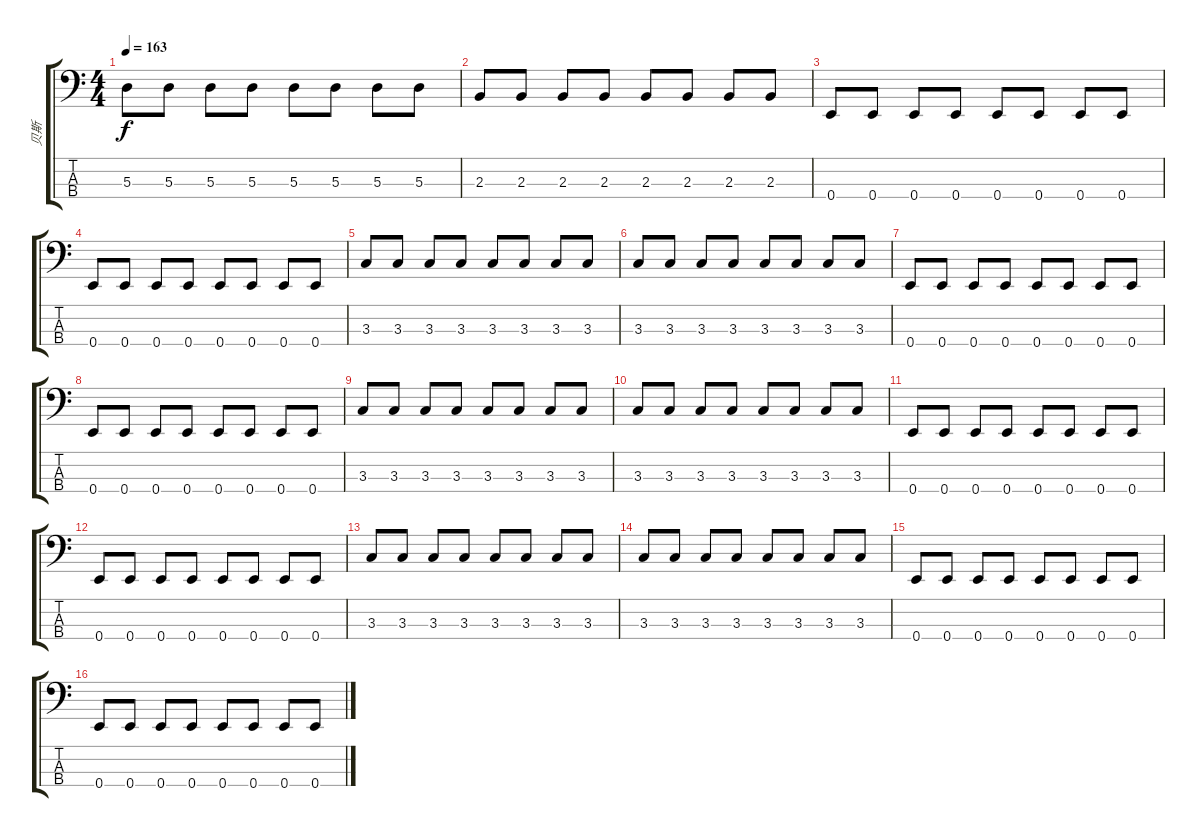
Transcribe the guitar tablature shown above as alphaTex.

\track ("贝斯" "贝斯") {instrument electricbasspick}
\staff {score tabs}
\tuning (G2 D2 A1 E1) {hide}
\ts (4 4)
\tempo 163
\clef f4
\ks c
5.3.8{dy f} 5.3.8 5.3.8 5.3.8 5.3.8 5.3.8 5.3.8 5.3.8 |
2.3.8 2.3.8 2.3.8 2.3.8 2.3.8 2.3.8 2.3.8 2.3.8 |
0.4.8 0.4.8 0.4.8 0.4.8 0.4.8 0.4.8 0.4.8 0.4.8 |
0.4.8 0.4.8 0.4.8 0.4.8 0.4.8 0.4.8 0.4.8 0.4.8 |
3.3.8 3.3.8 3.3.8 3.3.8 3.3.8 3.3.8 3.3.8 3.3.8 |
3.3.8 3.3.8 3.3.8 3.3.8 3.3.8 3.3.8 3.3.8 3.3.8 |
0.4.8 0.4.8 0.4.8 0.4.8 0.4.8 0.4.8 0.4.8 0.4.8 |
0.4.8 0.4.8 0.4.8 0.4.8 0.4.8 0.4.8 0.4.8 0.4.8 |
3.3.8 3.3.8 3.3.8 3.3.8 3.3.8 3.3.8 3.3.8 3.3.8 |
3.3.8 3.3.8 3.3.8 3.3.8 3.3.8 3.3.8 3.3.8 3.3.8 |
0.4.8 0.4.8 0.4.8 0.4.8 0.4.8 0.4.8 0.4.8 0.4.8 |
0.4.8 0.4.8 0.4.8 0.4.8 0.4.8 0.4.8 0.4.8 0.4.8 |
3.3.8 3.3.8 3.3.8 3.3.8 3.3.8 3.3.8 3.3.8 3.3.8 |
3.3.8 3.3.8 3.3.8 3.3.8 3.3.8 3.3.8 3.3.8 3.3.8 |
0.4.8 0.4.8 0.4.8 0.4.8 0.4.8 0.4.8 0.4.8 0.4.8 |
0.4.8 0.4.8 0.4.8 0.4.8 0.4.8 0.4.8 0.4.8 0.4.8
